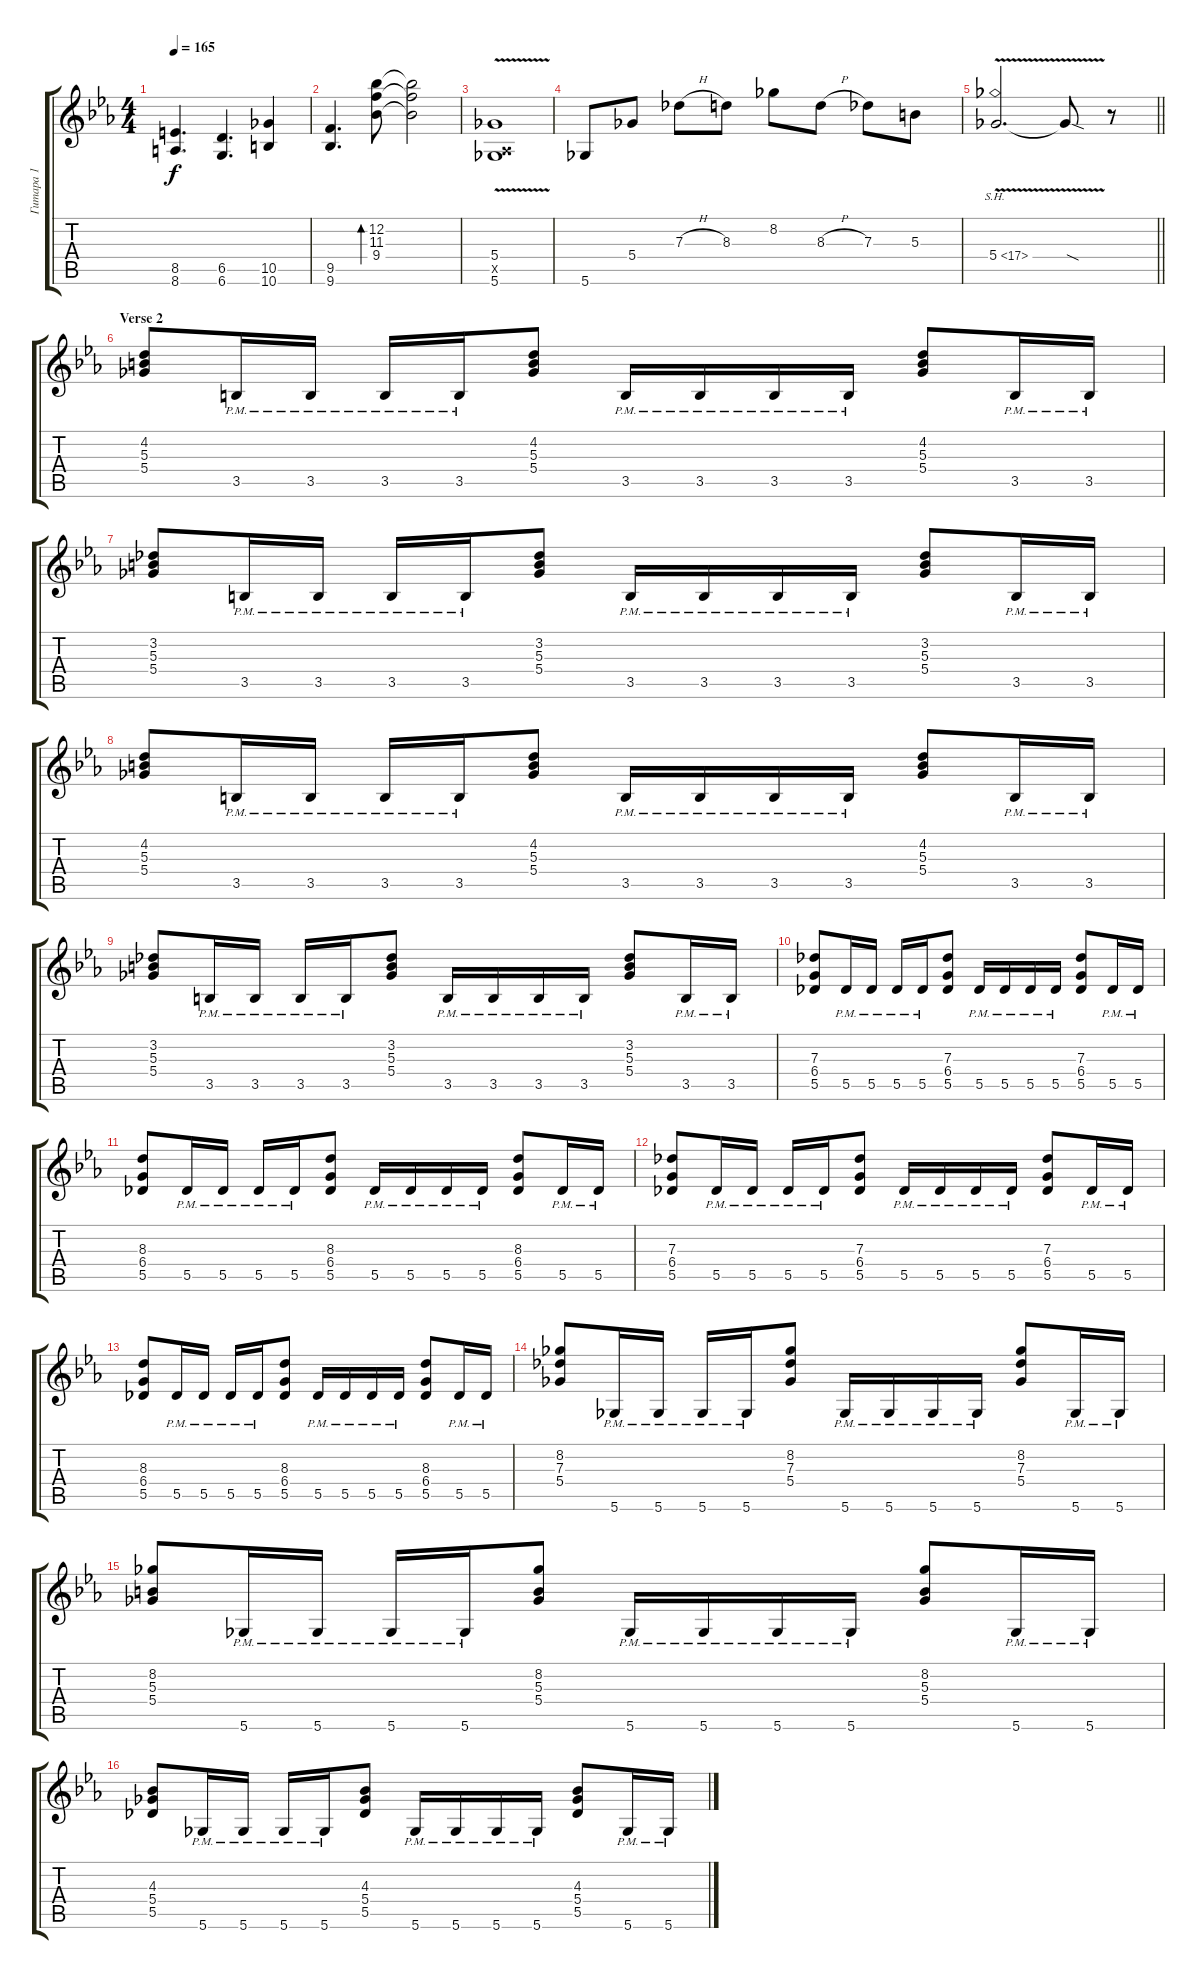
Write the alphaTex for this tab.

\track ("Гитара 1" "Гитара 1") {instrument distortionguitar}
\staff {score tabs}
\tuning (Eb4 Bb3 Gb3 Db3 Ab2 Db2) {hide}
\ts (4 4)
\tempo 165
\clef g2
\ks cminor
(8.5 8.6).4{d dy f} (6.5 6.6).4{d} (10.5 10.6).4 |
(9.5 9.6).4{d} (12.2 11.3 9.4).8{bd 240} (12.2{t} 11.3{t} 9.4{t}).2 |
(5.4{v} 0.5{x} 5.6{v}).1 |
5.6.8 5.4.8 7.3{h}.8 8.3.8 8.2.8 8.3{h}.8 7.3.8 5.3.8 |
\barLineRight lightlight
5.4{sh 12 v}.2{d} 5.4{sod t}.8 r.8 |
\section ("" "Verse 2")
(4.2 5.3 5.4).8 3.5{pm}.16 3.5{pm}.16 3.5{pm}.16 3.5{pm}.16 (4.2 5.3 5.4).8 3.5{pm}.16 3.5{pm}.16 3.5{pm}.16 3.5{pm}.16 (4.2 5.3 5.4).8 3.5{pm}.16 3.5{pm}.16 |
(3.2 5.3 5.4).8 3.5{pm}.16 3.5{pm}.16 3.5{pm}.16 3.5{pm}.16 (3.2 5.3 5.4).8 3.5{pm}.16 3.5{pm}.16 3.5{pm}.16 3.5{pm}.16 (3.2 5.3 5.4).8 3.5{pm}.16 3.5{pm}.16 |
(4.2 5.3 5.4).8 3.5{pm}.16 3.5{pm}.16 3.5{pm}.16 3.5{pm}.16 (4.2 5.3 5.4).8 3.5{pm}.16 3.5{pm}.16 3.5{pm}.16 3.5{pm}.16 (4.2 5.3 5.4).8 3.5{pm}.16 3.5{pm}.16 |
(3.2 5.3 5.4).8 3.5{pm}.16 3.5{pm}.16 3.5{pm}.16 3.5{pm}.16 (3.2 5.3 5.4).8 3.5{pm}.16 3.5{pm}.16 3.5{pm}.16 3.5{pm}.16 (3.2 5.3 5.4).8 3.5{pm}.16 3.5{pm}.16 |
(7.3 6.4 5.5).8 5.5{pm}.16 5.5{pm}.16 5.5{pm}.16 5.5{pm}.16 (7.3 6.4 5.5).8 5.5{pm}.16 5.5{pm}.16 5.5{pm}.16 5.5{pm}.16 (7.3 6.4 5.5).8 5.5{pm}.16 5.5{pm}.16 |
(8.3 6.4 5.5).8 5.5{pm}.16 5.5{pm}.16 5.5{pm}.16 5.5{pm}.16 (8.3 6.4 5.5).8 5.5{pm}.16 5.5{pm}.16 5.5{pm}.16 5.5{pm}.16 (8.3 6.4 5.5).8 5.5{pm}.16 5.5{pm}.16 |
(7.3 6.4 5.5).8 5.5{pm}.16 5.5{pm}.16 5.5{pm}.16 5.5{pm}.16 (7.3 6.4 5.5).8 5.5{pm}.16 5.5{pm}.16 5.5{pm}.16 5.5{pm}.16 (7.3 6.4 5.5).8 5.5{pm}.16 5.5{pm}.16 |
(8.3 6.4 5.5).8 5.5{pm}.16 5.5{pm}.16 5.5{pm}.16 5.5{pm}.16 (8.3 6.4 5.5).8 5.5{pm}.16 5.5{pm}.16 5.5{pm}.16 5.5{pm}.16 (8.3 6.4 5.5).8 5.5{pm}.16 5.5{pm}.16 |
(8.2 7.3 5.4).8 5.6{pm}.16 5.6{pm}.16 5.6{pm}.16 5.6{pm}.16 (8.2 7.3 5.4).8 5.6{pm}.16 5.6{pm}.16 5.6{pm}.16 5.6{pm}.16 (8.2 7.3 5.4).8 5.6{pm}.16 5.6{pm}.16 |
(8.2 5.3 5.4).8 5.6{pm}.16 5.6{pm}.16 5.6{pm}.16 5.6{pm}.16 (8.2 5.3 5.4).8 5.6{pm}.16 5.6{pm}.16 5.6{pm}.16 5.6{pm}.16 (8.2 5.3 5.4).8 5.6{pm}.16 5.6{pm}.16 |
(4.3 5.4 5.5).8 5.6{pm}.16 5.6{pm}.16 5.6{pm}.16 5.6{pm}.16 (4.3 5.4 5.5).8 5.6{pm}.16 5.6{pm}.16 5.6{pm}.16 5.6{pm}.16 (4.3 5.4 5.5).8 5.6{pm}.16 5.6{pm}.16
